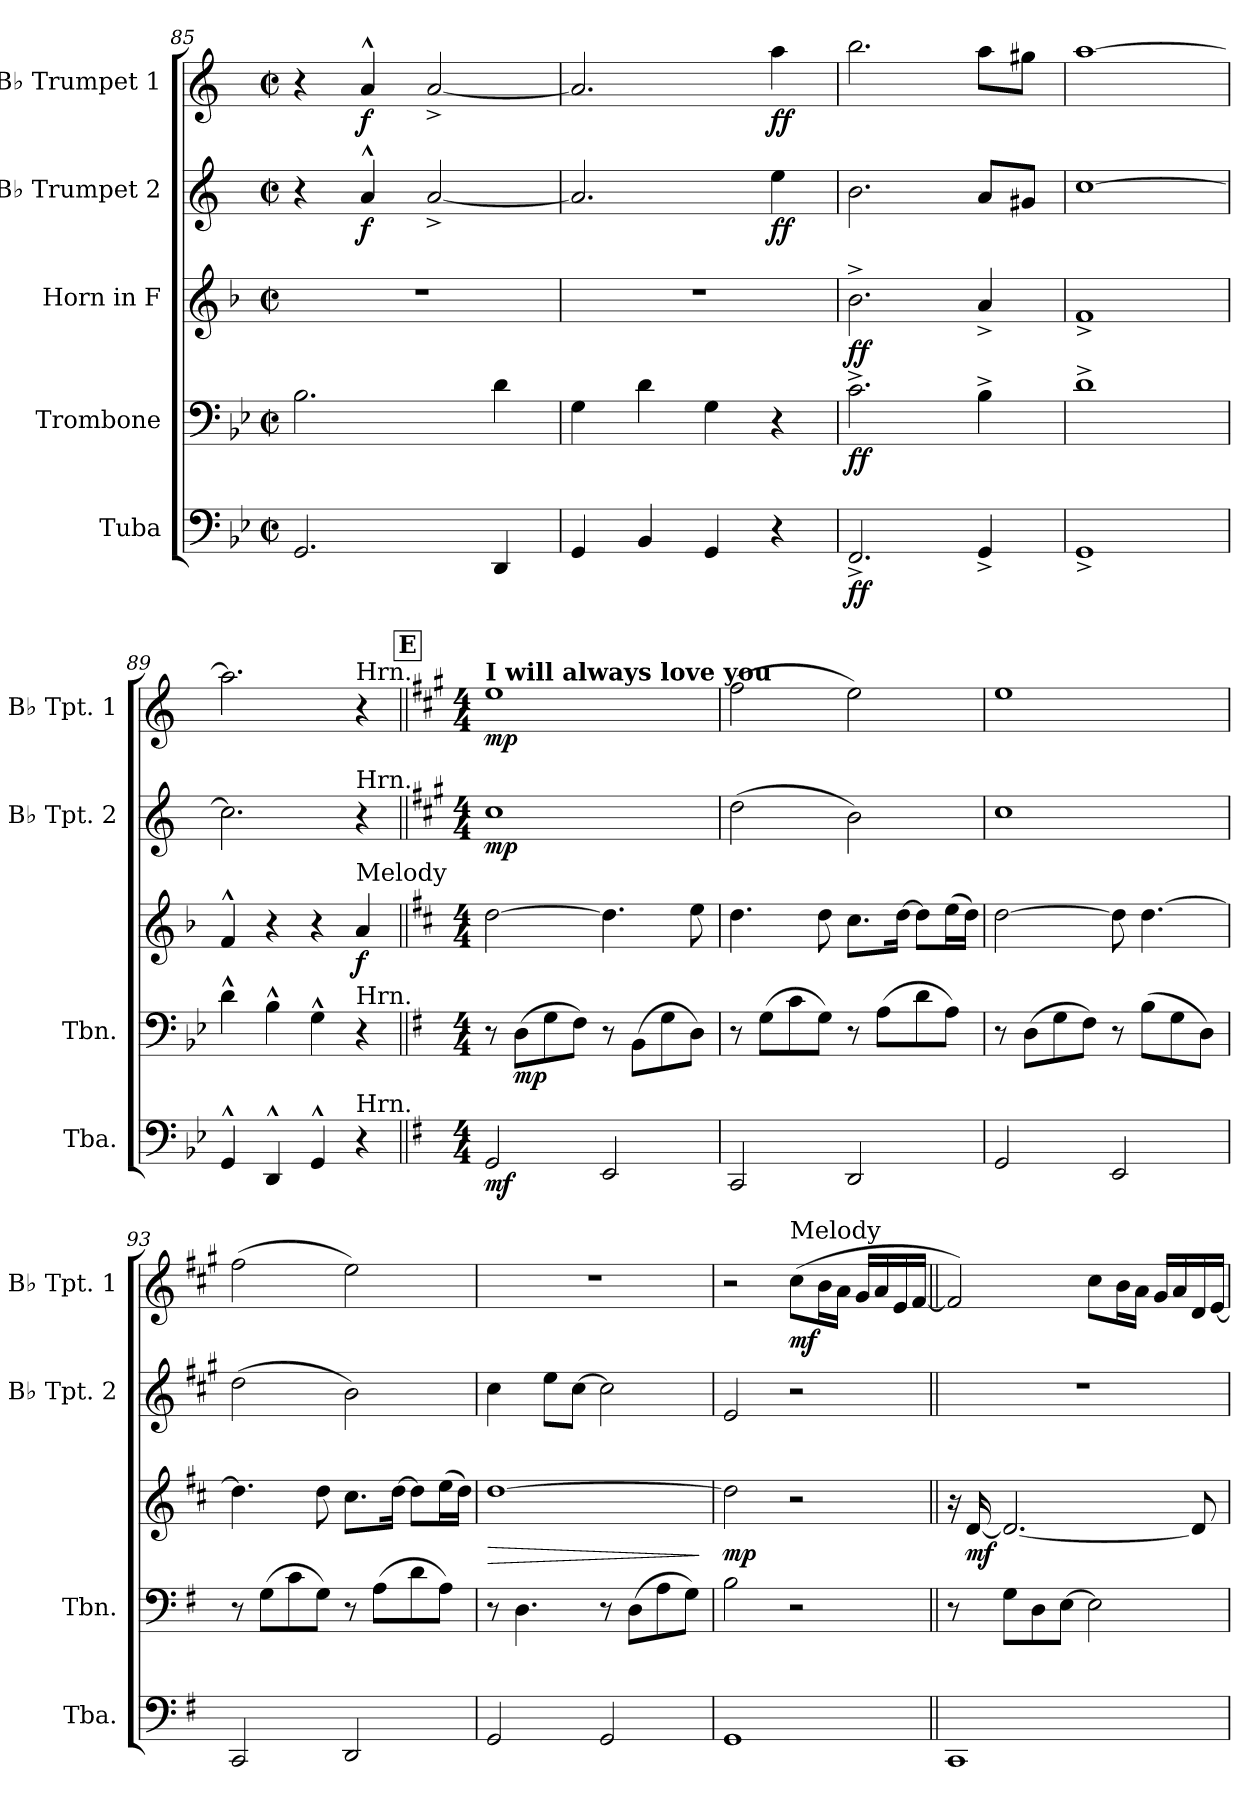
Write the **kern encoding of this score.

**kern	**dynam	**kern	**dynam	**kern	**dynam	**kern	**dynam	**kern	**dynam
*part5	*part5	*part4	*part4	*part3	*part3	*part2	*part2	*part1	*part1
*staff5	*staff5	*staff4	*staff4	*staff3	*staff3	*staff2	*staff2	*staff1	*staff1
*I"Tuba	*	*I"Trombone	*	*I"Horn in F	*	*I"B♭ Trumpet 2	*	*I"B♭ Trumpet 1	*
*I'Tba.	*	*I'Tbn.	*	*	*	*I'B♭ Tpt. 2	*	*I'B♭ Tpt. 1	*
*clefF4	*	*clefF4	*	*clefG2	*	*clefG2	*	*clefG2	*
*	*	*	*	*ITrd4c7	*	*ITrd1c2	*	*ITrd1c2	*
*k[b-e-]	*	*k[b-e-]	*	*k[b-e-]	*	*k[b-e-]	*	*k[b-e-]	*
*M2/2	*	*M2/2	*	*M2/2	*	*M2/2	*	*M2/2	*
*met(c|)	*	*met(c|)	*	*met(c|)	*	*met(c|)	*	*met(c|)	*
=85	=85	=85	=85	=85	=85	=85	=85	=85	=85
2.GG/	.	2.B-\	.	1r	.	4r	.	4r	.
!	!	!	!	!	!	!	!LO:DY:b	!	!LO:DY:b
.	.	.	.	.	.	4g^^/	f	4g^^/	f
.	.	.	.	.	.	[2g^/	.	[2g^/	.
4DD/	.	4d\	.	.	.	.	.	.	.
!!LO:PB:g=z
=86	=86	=86	=86	=86	=86	=86	=86	=86	=86
4GG/	.	4G\	.	1r	.	2.g/]	.	2.g/]	.
4BB-/	.	4d\	.	.	.	.	.	.	.
4GG/	.	4G\	.	.	.	.	.	.	.
!	!	!	!	!	!	!	!LO:DY:b	!	!LO:DY:b
4r	.	4r	.	.	.	4dd\	ff	4gg\	ff
=87	=87	=87	=87	=87	=87	=87	=87	=87	=87
!	!LO:DY:b	!	!LO:DY:b	!	!LO:DY:b	!	!	!	!
2.FF^/	ff	2.c^\	ff	2.e-^\	ff	2.a\	.	2.aa\	.
4GG^/	.	4B-^\	.	4d^/	.	8g/L	.	8gg\L	.
.	.	.	.	.	.	8f#X/J	.	8ff#X\J	.
=88	=88	=88	=88	=88	=88	=88	=88	=88	=88
1GG^	.	1d^	.	1B-^	.	[1b-	.	[1gg	.
=89	=89	=89	=89	=89	=89	=89	=89	=89	=89
4GG^^/	.	4d^^\	.	4B-^^/	.	2.b-Z\]	.	2.ggZ\]	.
4DD^^/	.	4B-^^\	.	4r	.	.	.	.	.
4GG^^Z/	.	4G^^Z\	.	4r	.	.	.	.	.
*	*	*	*	*	*	*	*	*MM76	*
!	!	!	!	!	!	!	!	!LO:TX:a:t=Hrn.	!
!	!	!	!	!	!	!LO:TX:a:t=Hrn.	!	!	!
!	!	!	!	!LO:TX:a:t=Melody	!	!	!	!	!
!	!	!LO:TX:a:t=Hrn.	!	!	!	!	!	!	!
!LO:TX:a:t=Hrn.	!	!	!	!	!	!	!	!	!
!	!	!	!	!	!LO:DY:b	!	!	!	!
4r	.	4r	.	4d/	f	4r	.	4r	.
!!LO:REH:place=s1:a:B:fs=14:t=E
=90||	=90||	=90||	=90||	=90||	=90||	=90||	=90||	=90||	=90||
*k[f#]	*	*k[f#]	*	*k[f#]	*	*k[f#]	*	*k[f#]	*
*M4/4	*	*M4/4	*	*M4/4	*	*M4/4	*	*M4/4	*
!	!	!	!	!	!	!	!	!LO:TX:a:B:t=I will always love you	!
!	!LO:DY:b	!	!	!	!	!	!LO:DY:b	!	!LO:DY:b
2GG/	mf	8r	.	[2g\	.	1b	mp	1dd	mp
!	!	!	!LO:DY:b	!	!	!	!	!	!
.	.	(8D\L	mp	.	.	.	.	.	.
.	.	8G\	.	.	.	.	.	.	.
.	.	8F#\J)	.	.	.	.	.	.	.
2EE/	.	8r	.	4.g\]	.	.	.	.	.
.	.	(8BB\L	.	.	.	.	.	.	.
.	.	8G\	.	.	.	.	.	.	.
.	.	8D\J)	.	8a\	.	.	.	.	.
=91	=91	=91	=91	=91	=91	=91	=91	=91	=91
2CC/	.	8r	.	4.g\	.	(2cc\	.	(2ee\	.
.	.	(8G\L	.	.	.	.	.	.	.
.	.	8c\	.	.	.	.	.	.	.
.	.	8G\J)	.	8g\	.	.	.	.	.
2DD/	.	8r	.	8.f#\L	.	2a\)	.	2dd\)	.
.	.	(8A\L	.	.	.	.	.	.	.
.	.	.	.	[16g\Jk	.	.	.	.	.
.	.	8d\	.	8g\L]	.	.	.	.	.
.	.	8A\J)	.	(16a\L	.	.	.	.	.
.	.	.	.	16g\JJ)	.	.	.	.	.
!!LO:LB:g=z
=92	=92	=92	=92	=92	=92	=92	=92	=92	=92
2GG/	.	8r	.	[2g\	.	1b	.	1dd	.
.	.	(8D\L	.	.	.	.	.	.	.
.	.	8G\	.	.	.	.	.	.	.
.	.	8F#\J)	.	.	.	.	.	.	.
2EE/	.	8r	.	8g\]	.	.	.	.	.
.	.	(8B\L	.	[4.g\	.	.	.	.	.
.	.	8G\	.	.	.	.	.	.	.
.	.	8D\J)	.	.	.	.	.	.	.
=93	=93	=93	=93	=93	=93	=93	=93	=93	=93
2CC/	.	8r	.	4.g\]	.	(2cc\	.	(2ee\	.
.	.	(8G\L	.	.	.	.	.	.	.
.	.	8c\	.	.	.	.	.	.	.
.	.	8G\J)	.	8g\	.	.	.	.	.
2DD/	.	8r	.	8.f#\L	.	2a\)	.	2dd\)	.
.	.	(8A\L	.	.	.	.	.	.	.
.	.	.	.	[16g\Jk	.	.	.	.	.
.	.	8d\	.	8g\L]	.	.	.	.	.
.	.	8A\J)	.	(16a\L	.	.	.	.	.
.	.	.	.	16g\JJ)	.	.	.	.	.
=94	=94	=94	=94	=94	=94	=94	=94	=94	=94
!	!	!	!	!	!LO:HP:b	!	!	!	!
2GG/	.	8r	.	[1g	>	4b\	.	1r	.
.	.	4.D\	.	.	.	.	.	.	.
.	.	.	.	.	.	8dd\L	.	.	.
.	.	.	.	.	.	[8b\J	.	.	.
2GG/	.	8r	.	.	.	2b\]	.	.	.
.	.	(8D\L	.	.	.	.	.	.	.
.	.	8A\	.	.	.	.	.	.	.
.	.	8G\J)	.	.	.	.	.	.	.
.	.	.	.	.	]	.	.	.	.
=95	=95	=95	=95	=95	=95	=95	=95	=95	=95
!	!	!	!	!	!LO:DY:b	!	!	!	!
1GG	.	2B\	.	2g\]	mp	2d/	.	2r	.
!	!	!	!	!	!	!	!	!LO:TX:a:t=Melody	!
!	!	!	!	!	!	!	!	!	!LO:DY:b
.	.	2r	.	2r	.	2r	.	(8b\L	mf
.	.	.	.	.	.	.	.	16a\L	.
.	.	.	.	.	.	.	.	16g\JJ	.
.	.	.	.	.	.	.	.	16f#/LL	.
.	.	.	.	.	.	.	.	16g/	.
.	.	.	.	.	.	.	.	16d/	.
.	.	.	.	.	.	.	.	[16e/JJ	.
!!LO:PB:g=z
=96||	=96||	=96||	=96||	=96||	=96||	=96||	=96||	=96||	=96||
1CC	.	8r	.	16r	.	1r	.	2e/])	.
!	!	!	!	!	!LO:DY:b	!	!	!	!
.	.	.	.	[16G/	mf	.	.	.	.
.	.	8G\L	.	2.G/_	.	.	.	.	.
.	.	8D\	.	.	.	.	.	.	.
.	.	[8E\J	.	.	.	.	.	.	.
.	.	2E\]	.	.	.	.	.	8b\L	.
.	.	.	.	.	.	.	.	16a\L	.
.	.	.	.	.	.	.	.	16g\JJ	.
.	.	.	.	.	.	.	.	16f#/LL	.
.	.	.	.	.	.	.	.	16g/	.
.	.	.	.	8G/]	.	.	.	16c/	.
.	.	.	.	.	.	.	.	[16d/JJ	.
=	=	=	=	=	=	=	=	=	=
*-	*-	*-	*-	*-	*-	*-	*-	*-	*-
